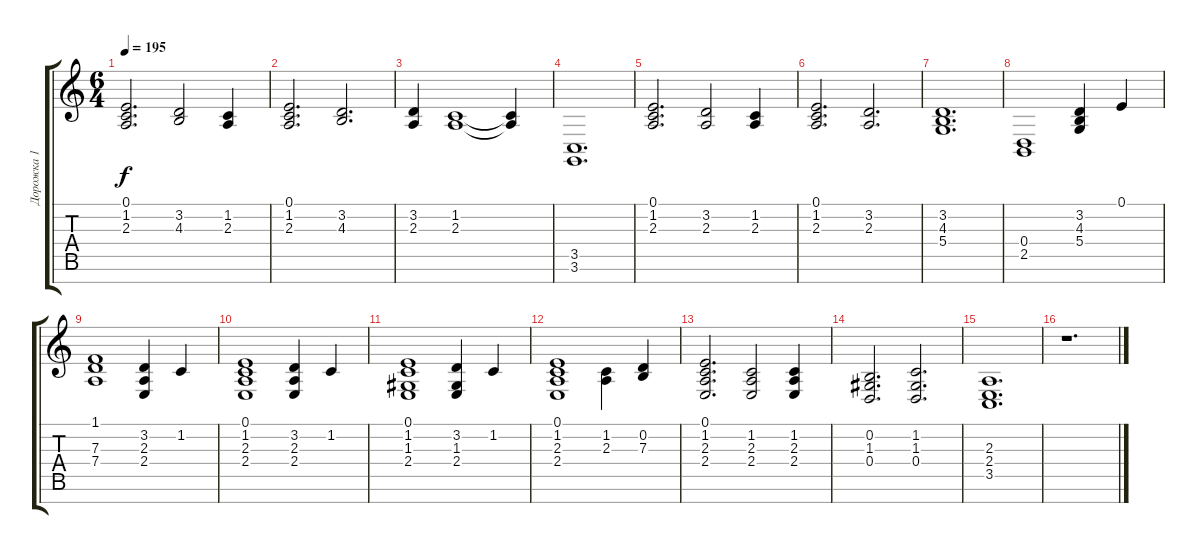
\track ("Дорожка 1" "Дорожка 1") {instrument acousticgrandpiano}
\staff {score tabs}
\tuning (E4 B3 G3 D3 A2 E2 B1) {hide}
\ts (6 4)
\tempo 195
\clef g2
\ks c
(0.1 1.2 2.3).2{d dy f} (3.2 4.3).2 (1.2 2.3).4 |
(0.1 1.2 2.3).2{d} (3.2 4.3).2{d} |
(3.2 2.3).4 (1.2 2.3).1 (1.2{t} 2.3{t}).4 |
(3.5 3.6).1{d} |
(0.1 1.2 2.3).2{d} (3.2 2.3).2 (1.2 2.3).4 |
(0.1 1.2 2.3).2{d} (3.2 2.3).2{d} |
(3.2 4.3 5.4).1{d} |
(0.4 2.5).1 (3.2 4.3 5.4).4 0.1.4 |
(1.1 7.3 7.4).1 (3.2 2.3 2.4).4 1.2.4 |
(0.1 1.2 2.3 2.4).1 (3.2 2.3 2.4).4{beam Up} 1.2.4 |
(0.1 1.2 1.3 2.4).1 (3.2 1.3 2.4).4 1.2.4 |
(0.1 1.2 2.3 2.4).1 (1.2 2.3).4{beam Down} (0.2 7.3).4 |
(0.1 1.2 2.3 2.4).2{d beam Up} (1.2 2.3 2.4).2{beam Up} (1.2 2.3 2.4).4{beam Up} |
(0.2 1.3 0.4).2{d} (1.2 1.3 0.4).2{d} |
(2.3 2.4 3.5).1{d} |
r.1{d}
